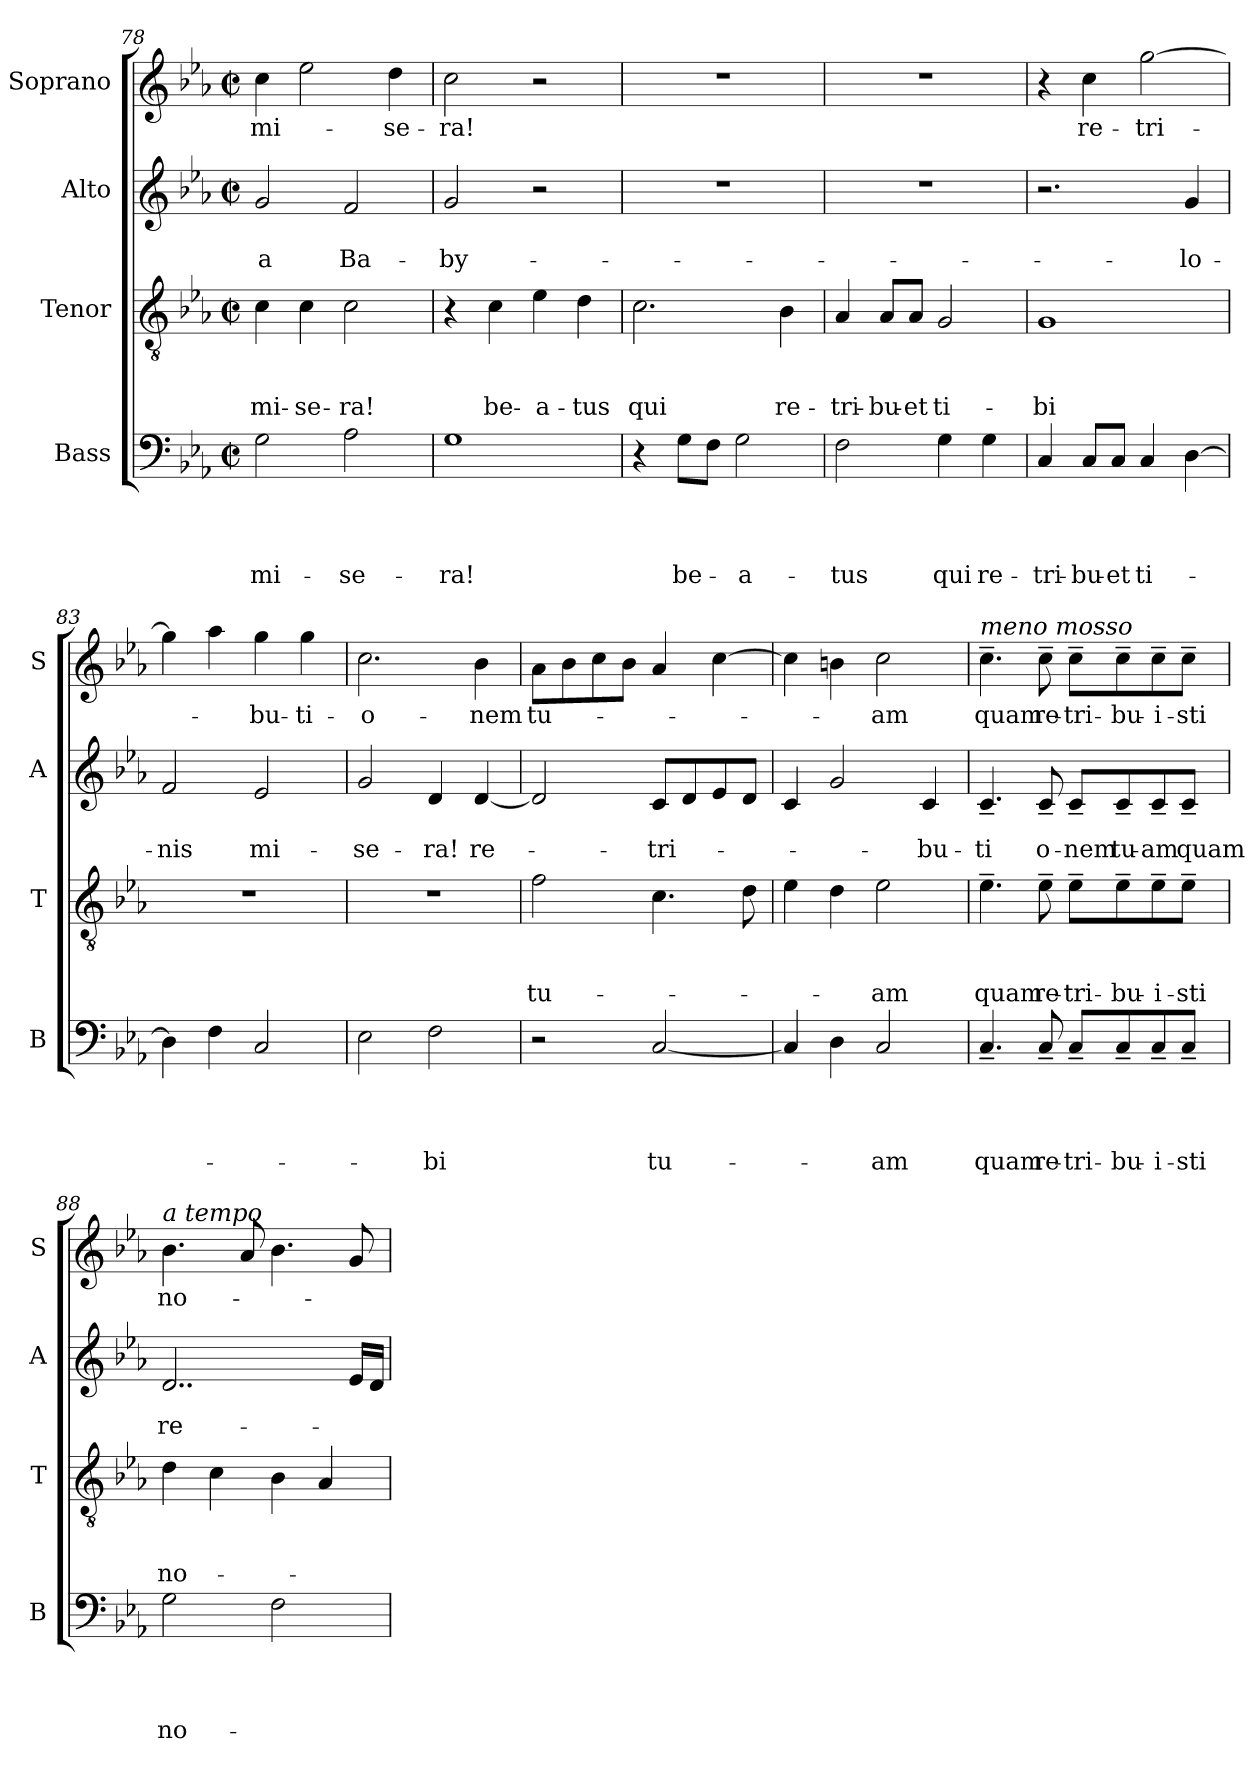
**kern	**text	**text	**text	**text	**kern	**text	**text	**text	**kern	**text	**text	**kern	**text
*part4	*part4	*part4	*part4	*part4	*part3	*part3	*part3	*part3	*part2	*part2	*part2	*part1	*part1
*staff4	*staff4	*staff4	*staff4	*staff4	*staff3	*staff3	*staff3	*staff3	*staff2	*staff2	*staff2	*staff1	*staff1
*I"Bass	*	*	*	*	*I"Tenor	*	*	*	*I"Alto	*	*	*I"Soprano	*
*I'B	*	*	*	*	*I'T	*	*	*	*I'A	*	*	*I'S	*
*clefF4	*	*	*	*	*clefGv2	*	*	*	*clefG2	*	*	*clefG2	*
*k[b-e-a-]	*	*	*	*	*k[b-e-a-]	*	*	*	*k[b-e-a-]	*	*	*k[b-e-a-]	*
*E-:	*	*	*	*	*E-:	*	*	*	*E-:	*	*	*E-:	*
*M2/2	*	*	*	*	*M2/2	*	*	*	*M2/2	*	*	*M2/2	*
*met(c|)	*	*	*	*	*met(c|)	*	*	*	*met(c|)	*	*	*met(c|)	*
=78	=78	=78	=78	=78	=78	=78	=78	=78	=78	=78	=78	=78	=78
!	!	!	!	!LO:LY:b	!	!	!	!LO:LY:b	!	!	!LO:LY:b	!	!LO:LY:b
2G\	.	.	.	mi-	4c\	.	.	mi-	2g/	.	-a	4cc\	mi-
!	!	!	!	!	!	!	!	!LO:LY:b	!	!	!	!	!
.	.	.	.	.	4c\	.	.	-se-	.	.	.	2ee-\	.
!	!	!	!	!LO:LY:b	!	!	!	!LO:LY:b:rj	!	!	!LO:LY:b	!	!
2A-\	.	.	.	-se-	2c\	.	.	-ra!	2f/	.	Ba-	.	.
!	!	!	!	!	!	!	!	!	!	!	!	!	!LO:LY:b
.	.	.	.	.	.	.	.	.	.	.	.	4dd\	-se-
=79	=79	=79	=79	=79	=79	=79	=79	=79	=79	=79	=79	=79	=79
!	!	!	!	!LO:LY:b	!	!	!	!	!	!	!LO:LY:b	!	!LO:LY:b
1G	.	.	.	-ra!	4r	.	.	.	2g/	.	-by-	2cc\	-ra!
!	!	!	!	!	!	!	!	!LO:LY:b	!	!	!	!	!
.	.	.	.	.	4c\	.	.	be-	.	.	.	.	.
!	!	!	!	!	!	!	!	!LO:LY:b	!	!	!	!	!
.	.	.	.	.	4e-\	.	.	-a-	2r	.	.	2r	.
!	!	!	!	!	!	!	!	!LO:LY:b:rj	!	!	!	!	!
.	.	.	.	.	4d\	.	.	-tus	.	.	.	.	.
=80	=80	=80	=80	=80	=80	=80	=80	=80	=80	=80	=80	=80	=80
!	!	!	!	!	!	!	!	!LO:LY:b	!	!	!	!	!
4r	.	.	.	.	2.c\	.	.	qui	1r	.	.	1r	.
!	!	!	!	!LO:LY:b	!	!	!	!	!	!	!	!	!
8G\L	.	.	.	be-	.	.	.	.	.	.	.	.	.
8F\J	.	.	.	.	.	.	.	.	.	.	.	.	.
!	!	!	!	!LO:LY:b	!	!	!	!	!	!	!	!	!
2G\	.	.	.	-a-	.	.	.	.	.	.	.	.	.
!	!	!	!	!	!	!	!	!LO:LY:b	!	!	!	!	!
.	.	.	.	.	4B-\	.	.	re-	.	.	.	.	.
=81	=81	=81	=81	=81	=81	=81	=81	=81	=81	=81	=81	=81	=81
!	!	!	!	!LO:LY:b	!	!	!	!LO:LY:b	!	!	!	!	!
2F\	.	.	.	-tus	4A-/	.	.	-tri-	1r	.	.	1r	.
!	!	!	!	!	!	!	!	!LO:LY:b	!	!	!	!	!
.	.	.	.	.	8A-/L	.	.	-bu-	.	.	.	.	.
!	!	!	!	!	!	!	!	!LO:LY:b:rj	!	!	!	!	!
.	.	.	.	.	8A-/J	.	.	-et	.	.	.	.	.
!	!	!	!	!LO:LY:b	!	!	!	!LO:LY:b	!	!	!	!	!
4G\	.	.	.	qui	2G/	.	.	ti-	.	.	.	.	.
!	!	!	!	!LO:LY:b	!	!	!	!	!	!	!	!	!
4G\	.	.	.	re-	.	.	.	.	.	.	.	.	.
=82	=82	=82	=82	=82	=82	=82	=82	=82	=82	=82	=82	=82	=82
!	!	!	!	!LO:LY:b	!	!	!	!LO:LY:b	!	!	!	!	!
4C/	.	.	.	-tri-	1G	.	.	-bi	2.r	.	.	4r	.
!	!	!	!	!LO:LY:b	!	!	!	!	!	!	!	!	!LO:LY:b
8C/L	.	.	.	-bu-	.	.	.	.	.	.	.	4cc\	re-
!	!	!	!	!LO:LY:b:rj	!	!	!	!	!	!	!	!	!
8C/J	.	.	.	-et	.	.	.	.	.	.	.	.	.
!	!	!	!	!LO:LY:b	!	!	!	!	!	!	!	!	!LO:LY:b
4C/	.	.	.	ti-	.	.	.	.	.	.	.	[<2gg\	-tri-
!	!	!	!	!	!	!	!	!	!	!	!LO:LY:b	!	!
[<4D\	.	.	.	.	.	.	.	.	4g/	.	-lo-	.	.
!!LO:LB:g=z
=83	=83	=83	=83	=83	=83	=83	=83	=83	=83	=83	=83	=83	=83
!	!	!	!	!	!	!	!	!	!	!	!LO:LY:b	!	!
4D\]	.	.	.	.	1r	.	.	.	2f/	.	-nis	4gg\]	.
4F\	.	.	.	.	.	.	.	.	.	.	.	4aa-\	.
!	!	!	!	!	!	!	!	!	!	!	!LO:LY:b	!	!LO:LY:b
2C/	.	.	.	.	.	.	.	.	2e-/	.	mi-	4gg\	-bu-
!	!	!	!	!	!	!	!	!	!	!	!	!	!LO:LY:b
.	.	.	.	.	.	.	.	.	.	.	.	4gg\	-ti-
=84	=84	=84	=84	=84	=84	=84	=84	=84	=84	=84	=84	=84	=84
!	!	!	!	!	!	!	!	!	!	!	!LO:LY:b	!	!LO:LY:b
2E-\	.	.	.	.	1r	.	.	.	2g/	.	-se-	2.cc\	-o-
!	!	!	!	!LO:LY:b	!	!	!	!	!	!	!LO:LY:b	!	!
2F\	.	.	.	-bi	.	.	.	.	4d/	.	-ra!	.	.
!	!	!	!	!	!	!	!	!	!	!	!LO:LY:b	!	!LO:LY:b
.	.	.	.	.	.	.	.	.	[<4d/	.	re-	4b-\	-nem
=85	=85	=85	=85	=85	=85	=85	=85	=85	=85	=85	=85	=85	=85
!	!	!	!	!	!	!	!	!LO:LY:b	!	!	!	!	!LO:LY:b
2r	.	.	.	.	2f\	.	.	tu-	2d/]	.	.	8a-\L	tu-
.	.	.	.	.	.	.	.	.	.	.	.	8b-\	.
.	.	.	.	.	.	.	.	.	.	.	.	8cc\	.
.	.	.	.	.	.	.	.	.	.	.	.	8b-\J	.
!	!	!	!	!LO:LY:b	!	!	!	!	!	!	!LO:LY:b	!	!
[<2C/	.	.	.	tu-	4.c\	.	.	.	8c/L	.	-tri-	4a-/	.
.	.	.	.	.	.	.	.	.	8d/	.	.	.	.
.	.	.	.	.	.	.	.	.	8e-/	.	.	[>4cc\	.
.	.	.	.	.	8d\	.	.	.	8d/J	.	.	.	.
=86	=86	=86	=86	=86	=86	=86	=86	=86	=86	=86	=86	=86	=86
4C/]	.	.	.	.	4e-\	.	.	.	4c/	.	.	4cc\]	.
4D\	.	.	.	.	4d\	.	.	.	2g/	.	.	4bn\	.
!	!	!	!	!LO:LY:b	!	!	!	!LO:LY:b	!	!	!	!	!LO:LY:b
2C/	.	.	.	-am	2e-\	.	.	-am	.	.	.	2cc\	-am
!	!	!	!	!	!	!	!	!	!	!	!LO:LY:b	!	!
.	.	.	.	.	.	.	.	.	4c/	.	-bu-	.	.
=87	=87	=87	=87	=87	=87	=87	=87	=87	=87	=87	=87	=87	=87
!	!	!	!	!	!	!	!	!	!	!	!	!LO:TX:a:i:t=meno mosso	!
!	!	!	!	!LO:LY:b	!	!	!	!LO:LY:b	!	!	!LO:LY:b	!	!LO:LY:b
4.C~</	.	.	.	quam	4.e-~>\	.	.	quam	4.c~</	.	-ti	4.cc~>\	quam
!	!	!	!	!LO:LY:b	!	!	!	!LO:LY:b	!	!	!LO:LY:b	!	!LO:LY:b
8C~</	.	.	.	re-	8e-~>\	.	.	re-	8c~</	.	o-	8cc~>\	re-
!	!	!	!	!LO:LY:b	!	!	!	!LO:LY:b	!	!	!LO:LY:b	!	!LO:LY:b
8C~</L	.	.	.	-tri-	8e-~>\L	.	.	-tri-	8c~</L	.	-nem	8cc~>\L	-tri-
!	!	!	!	!LO:LY:b	!	!	!	!LO:LY:b	!	!	!LO:LY:b	!	!LO:LY:b
8C~</	.	.	.	-bu-	8e-~>\	.	.	-bu-	8c~</	.	tu-	8cc~>\	-bu-
!	!	!	!	!LO:LY:b	!	!	!	!LO:LY:b	!	!	!LO:LY:b	!	!LO:LY:b
8C~</	.	.	.	-i-	8e-~>\	.	.	-i-	8c~</	.	-am	8cc~>\	-i-
!	!	!	!	!LO:LY:b:rj	!	!	!	!LO:LY:b:rj	!	!	!LO:LY:b:rj	!	!LO:LY:b:rj
8C~</J	.	.	.	-sti	8e-~>\J	.	.	-sti	8c~</J	.	quam	8cc~>\J	-sti
=88	=88	=88	=88	=88	=88	=88	=88	=88	=88	=88	=88	=88	=88
!	!	!	!	!	!	!	!	!	!	!	!	!LO:TX:a:i:t=a tempo	!
!	!	!	!	!LO:LY:b	!	!	!	!LO:LY:b	!	!	!LO:LY:b	!	!LO:LY:b
2G\	.	.	.	no-	4d\	.	.	no-	2..d/	.	re-	4.b-\	no-
.	.	.	.	.	4c\	.	.	.	.	.	.	.	.
.	.	.	.	.	.	.	.	.	.	.	.	8a-/	.
2F\	.	.	.	.	4B-\	.	.	.	.	.	.	4.b-\	.
.	.	.	.	.	4A-/	.	.	.	.	.	.	.	.
.	.	.	.	.	.	.	.	.	16e-/LL	.	.	8g/	.
.	.	.	.	.	.	.	.	.	16d/JJ	.	.	.	.
=	=	=	=	=	=	=	=	=	=	=	=	=	=
*-	*-	*-	*-	*-	*-	*-	*-	*-	*-	*-	*-	*-	*-
